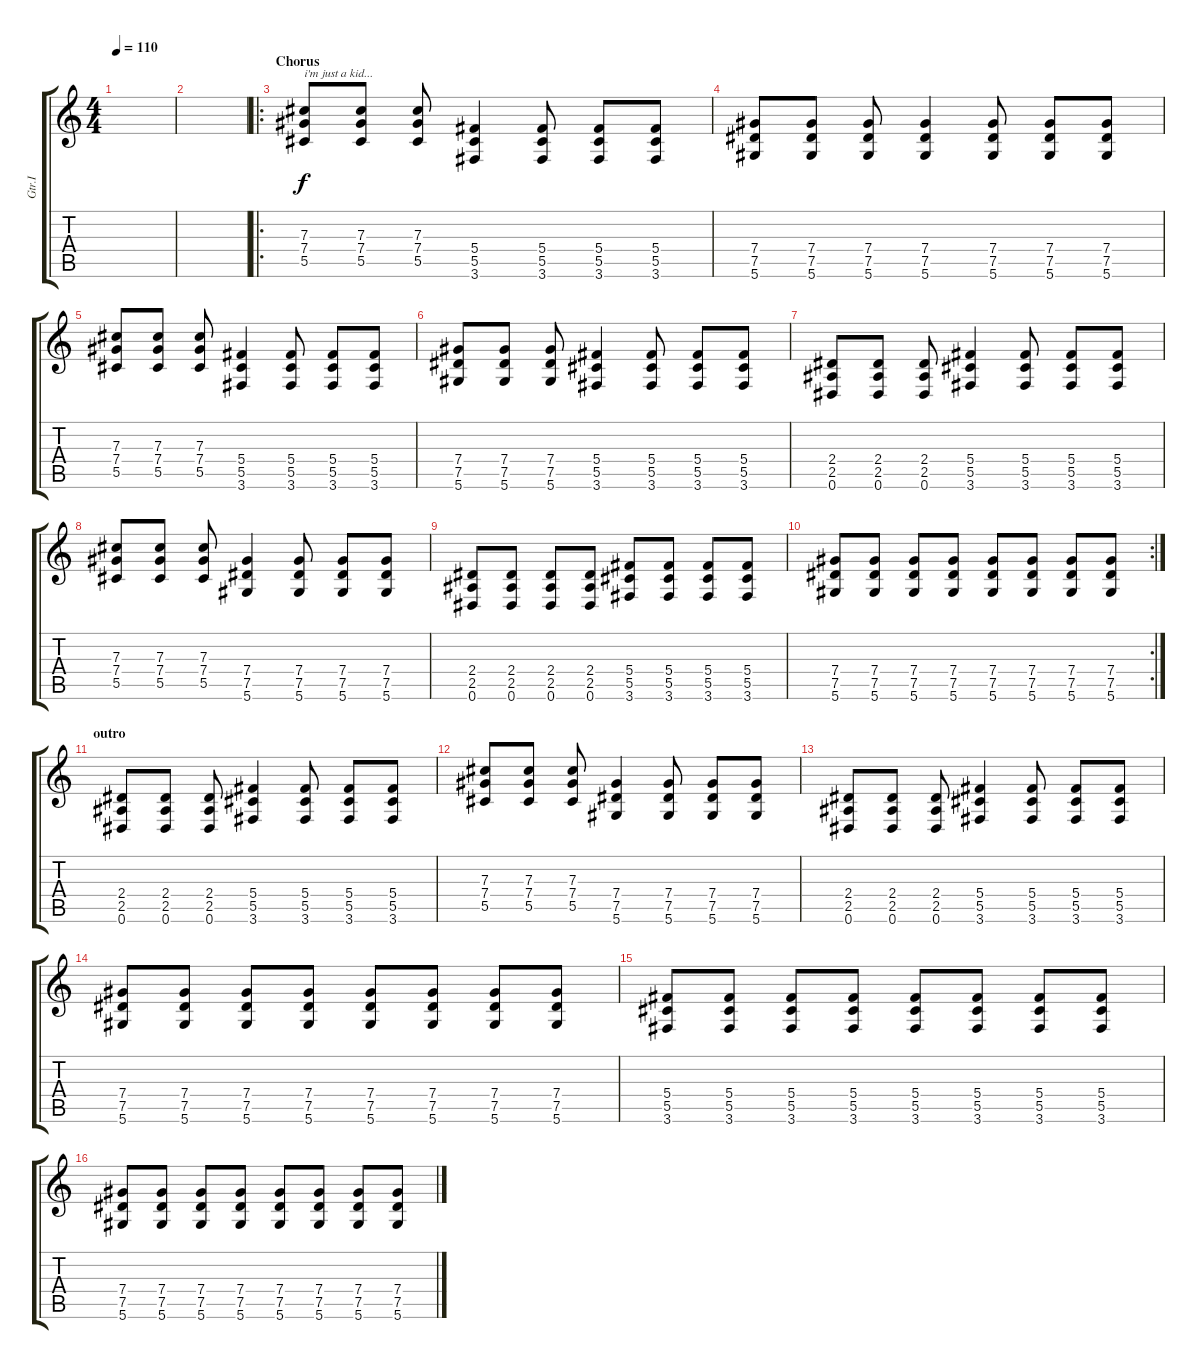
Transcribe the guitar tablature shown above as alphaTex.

\track ("Gtr.I" "Gtr.I") {instrument distortionguitar}
\staff {score tabs}
\tuning (Eb4 Bb3 Gb3 Db3 Ab2 Eb2) {hide}
\ts (4 4)
\tempo 110
\clef g2
\ks c
|
|
\ro
\section ("" "Chorus")
(7.3 7.4 5.5).8{txt "i'm just a kid..." instrument distortionguitar} (7.3 7.4 5.5).8 (7.3 7.4 5.5).8 (5.4 5.5 3.6).4 (5.4 5.5 3.6).8 (5.4 5.5 3.6).8 (5.4 5.5 3.6).8 |
(7.4 7.5 5.6).8 (7.4 7.5 5.6).8 (7.4 7.5 5.6).8 (7.4 7.5 5.6).4 (7.4 7.5 5.6).8 (7.4 7.5 5.6).8 (7.4 7.5 5.6).8 |
(7.3 7.4 5.5).8 (7.3 7.4 5.5).8 (7.3 7.4 5.5).8 (5.4 5.5 3.6).4 (5.4 5.5 3.6).8 (5.4 5.5 3.6).8 (5.4 5.5 3.6).8 |
(7.4 7.5 5.6).8 (7.4 7.5 5.6).8 (7.4 7.5 5.6).8 (5.4 5.5 3.6).4 (5.4 5.5 3.6).8 (5.4 5.5 3.6).8 (5.4 5.5 3.6).8 |
(2.4 2.5 0.6).8 (2.4 2.5 0.6).8 (2.4 2.5 0.6).8 (5.4 5.5 3.6).4 (5.4 5.5 3.6).8 (5.4 5.5 3.6).8 (5.4 5.5 3.6).8 |
(7.3 7.4 5.5).8 (7.3 7.4 5.5).8 (7.3 7.4 5.5).8 (7.4 7.5 5.6).4 (7.4 7.5 5.6).8 (7.4 7.5 5.6).8 (7.4 7.5 5.6).8 |
(2.4 2.5 0.6).8 (2.4 2.5 0.6).8 (2.4 2.5 0.6).8 (2.4 2.5 0.6).8 (5.4 5.5 3.6).8 (5.4 5.5 3.6).8 (5.4 5.5 3.6).8 (5.4 5.5 3.6).8 |
\rc 2
(7.4 7.5 5.6).8 (7.4 7.5 5.6).8 (7.4 7.5 5.6).8 (7.4 7.5 5.6).8 (7.4 7.5 5.6).8 (7.4 7.5 5.6).8 (7.4 7.5 5.6).8 (7.4 7.5 5.6).8 |
\section ("" "outro")
(2.4 2.5 0.6).8 (2.4 2.5 0.6).8 (2.4 2.5 0.6).8 (5.4 5.5 3.6).4 (5.4 5.5 3.6).8 (5.4 5.5 3.6).8 (5.4 5.5 3.6).8 |
(7.3 7.4 5.5).8 (7.3 7.4 5.5).8 (7.3 7.4 5.5).8 (7.4 7.5 5.6).4 (7.4 7.5 5.6).8 (7.4 7.5 5.6).8 (7.4 7.5 5.6).8 |
(2.4 2.5 0.6).8 (2.4 2.5 0.6).8 (2.4 2.5 0.6).8 (5.4 5.5 3.6).4 (5.4 5.5 3.6).8 (5.4 5.5 3.6).8 (5.4 5.5 3.6).8 |
(7.4 7.5 5.6).8 (7.4 7.5 5.6).8 (7.4 7.5 5.6).8 (7.4 7.5 5.6).8 (7.4 7.5 5.6).8 (7.4 7.5 5.6).8 (7.4 7.5 5.6).8 (7.4 7.5 5.6).8 |
(5.4 5.5 3.6).8 (5.4 5.5 3.6).8 (5.4 5.5 3.6).8 (5.4 5.5 3.6).8 (5.4 5.5 3.6).8 (5.4 5.5 3.6).8 (5.4 5.5 3.6).8 (5.4 5.5 3.6).8 |
(7.4 7.5 5.6).8 (7.4 7.5 5.6).8 (7.4 7.5 5.6).8 (7.4 7.5 5.6).8 (7.4 7.5 5.6).8 (7.4 7.5 5.6).8 (7.4 7.5 5.6).8 (7.4 7.5 5.6).8
